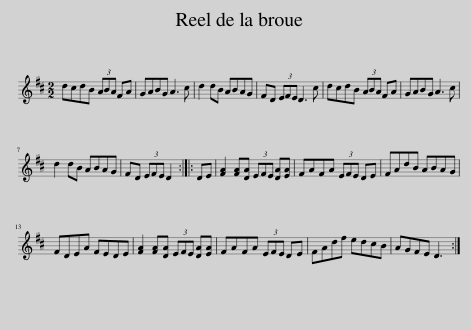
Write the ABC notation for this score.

X:1
L:1/8
M:2/2
I:linebreak $
K:D
V:1 treble
V:1
 dcdB (3ABA FA | GABG A3 c | d2 dB ABAG | FD (3EFE D3 c | dcdB (3ABA FA | %5
 GABG A3 c |$ d2 dB ABAG | FD (3EFE D2 :: DE | [FA]2 [FA][DA] (3EFE [DA][EA] | %10
 FAFA (3EFE DE | FAdB ABAG |$ FDEA FEDE | [FA]2 [FA][DA] (3EFE [DA][EA] | FAFA (3EFE DE | %15
 FAdf edcB | AGFE D3 :| %17
